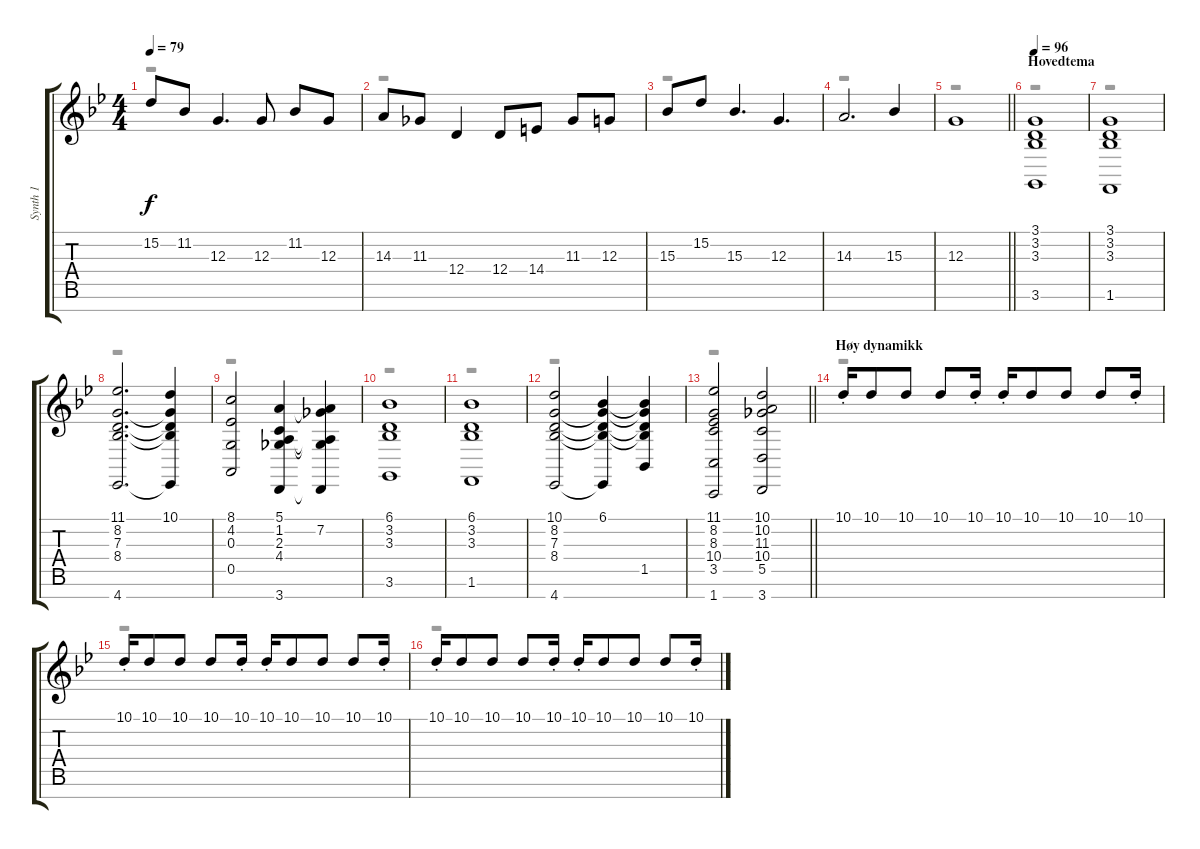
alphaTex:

\track ("Synth 1" "Synth 1") {instrument electricpiano1}
\staff {score tabs}
\tuning (E4 B3 G3 D3 A2 E2 B1) {hide}
\voice
\ts (4 4)
\tempo 79
\clef g2
\ks gminor
15.2.8{dy f} 11.2.8 12.3.4{d} 12.3.8 11.2.8 12.3.8 |
14.3.8 11.3.8 12.4.4 12.4.8 14.4.8 11.3.8 12.3.8 |
15.3.8 15.2.8 15.3.4{d} 12.3.4{d} |
14.3.2{d} 15.3.4 |
\barLineRight lightlight
12.3.1 |
\section ("" "Hovedtema")
\tempo 96
(3.1 3.2 3.3 3.6).1{instrument stringensemble1} |
(3.1 3.2 3.3 1.6).1 |
(11.1 8.2 7.3 8.4 4.7).2{d} (10.1 8.2{t} 7.3{t} 8.4{t} 4.7{t}).4 |
(8.1 4.2 0.3 0.5).2 (5.1 1.2 2.3 4.4 3.7).4 (5.1{t} 7.2 2.3{t} 4.4{t} 3.7{t}).4 |
(6.1 3.2 3.3 3.6).1 |
(6.1 3.2 3.3 1.6).1 |
(10.1 8.2 7.3 8.4 4.7).2 (6.1 8.2{t} 7.3{t} 8.4{t} 4.7{t}).4 (6.1{t} 8.2{t} 7.3{t} 8.4{t} 1.5).4 |
\barLineRight lightlight
(11.1 8.2 8.3 10.4 3.5 1.7).2 (10.1 10.2 11.3 10.4 5.5 3.7).2 |
\section ("" "Høy dynamikk")
10.1{st}.16{balance 0 instrument honkytonkpiano} 10.1.8 10.1.8 10.1.8 10.1{st}.16 10.1{st}.16 10.1.8 10.1.8 10.1.8 10.1{st}.16 |
10.1{st}.16{balance 8 instrument electricguitarmuted} 10.1.8 10.1.8 10.1.8 10.1{st}.16 10.1{st}.16 10.1.8 10.1.8 10.1.8 10.1{st}.16 |
10.1{st}.16{balance 16 instrument electricguitarmuted} 10.1.8 10.1.8 10.1.8 10.1{st}.16 10.1{st}.16 10.1.8 10.1.8 10.1.8 10.1{st}.16
\voice
\clef g2
\ottava regular
\simile none
\ks gminor
r.1{dy f} |
r.1 |
r.1 |
r.1 |
\barLineRight lightlight
r.1 |
r.1 |
r.1 |
r.1 |
r.1 |
r.1 |
r.1 |
r.1 |
\barLineRight lightlight
r.1 |
r.1 |
r.1 |
r.1
